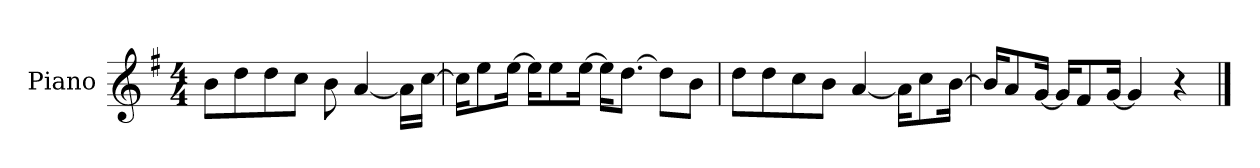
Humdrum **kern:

**kern
*part1
*staff1
*I"Piano
*I'P-no
*clefG2
*k[f#]
*M4/4
*MM90
=1
8b\L
8dd\
8dd\
8cc\J
8b\
[4a/
16a\LL]
[16cc\JJ
=2
16cc\KL]
8ee\
[16ee\Jk
16ee\KL]
8ee\
[16ee\Jk
16ee\KL]
[8.dd\J
8dd\L]
8b\J
=3
8dd\L
8dd\
8cc\
8b\J
[4a/
16a\KL]
8cc\
[16b\Jk
=4
16b/KL]
8a/
[16g/Jk
16g/KL]
8f#/
[16g/Jk
4g/]
4r
==
*-
